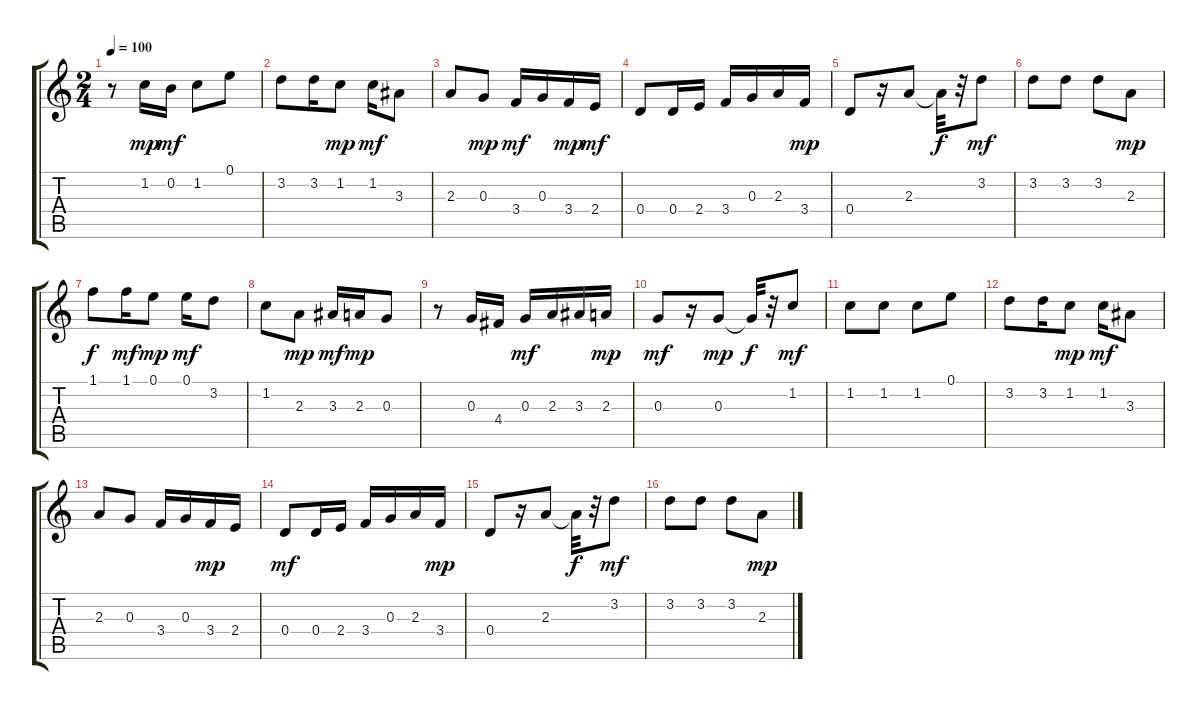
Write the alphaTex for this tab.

\track "" {instrument acousticguitarnylon}
\staff {score tabs}
\tuning (E4 B3 G3 D3 A2 E2) {hide}
\ts (2 4)
\tempo 100
\clef g2
\ks c
r.8{dy mf} 1.2.16{dy mp} 0.2.16{dy mf} 1.2.8 0.1.8 |
3.2.8 3.2.16 1.2.8{dy mp} 1.2.16{dy mf} 3.3.8 |
2.3.8 0.3.8{dy mp} 3.4.16{dy mf} 0.3.16 3.4.16{dy mp} 2.4.16{dy mf} |
0.4.8 0.4.16 2.4.16 3.4.16 0.3.16 2.3.16 3.4.16{dy mp} |
0.4.8 r.16 2.3.8 2.3{t}.32{dy f} r.32 3.2.8{dy mf} |
3.2.8 3.2.8 3.2.8 2.3.8{dy mp} |
1.1.8{dy f} 1.1.16{dy mf} 0.1.8{dy mp} 0.1.16{dy mf} 3.2.8 |
1.2.8 2.3.8{dy mp} 3.3.16{dy mf} 2.3.16{dy mp} 0.3.8 |
r.8 0.3.16 4.4.16 0.3.16{dy mf} 2.3.16 3.3.16 2.3.16{dy mp} |
0.3.8{dy mf} r.16 0.3.8{dy mp} 0.3{t}.32{dy f} r.32 1.2.8{dy mf} |
1.2.8 1.2.8 1.2.8 0.1.8 |
3.2.8 3.2.16 1.2.8{dy mp} 1.2.16{dy mf} 3.3.8 |
2.3.8 0.3.8 3.4.16 0.3.16 3.4.16{dy mp} 2.4.16 |
0.4.8{dy mf} 0.4.16 2.4.16 3.4.16 0.3.16 2.3.16 3.4.16{dy mp} |
0.4.8 r.16 2.3.8 2.3{t}.32{dy f} r.32 3.2.8{dy mf} |
3.2.8 3.2.8 3.2.8 2.3.8{dy mp}
